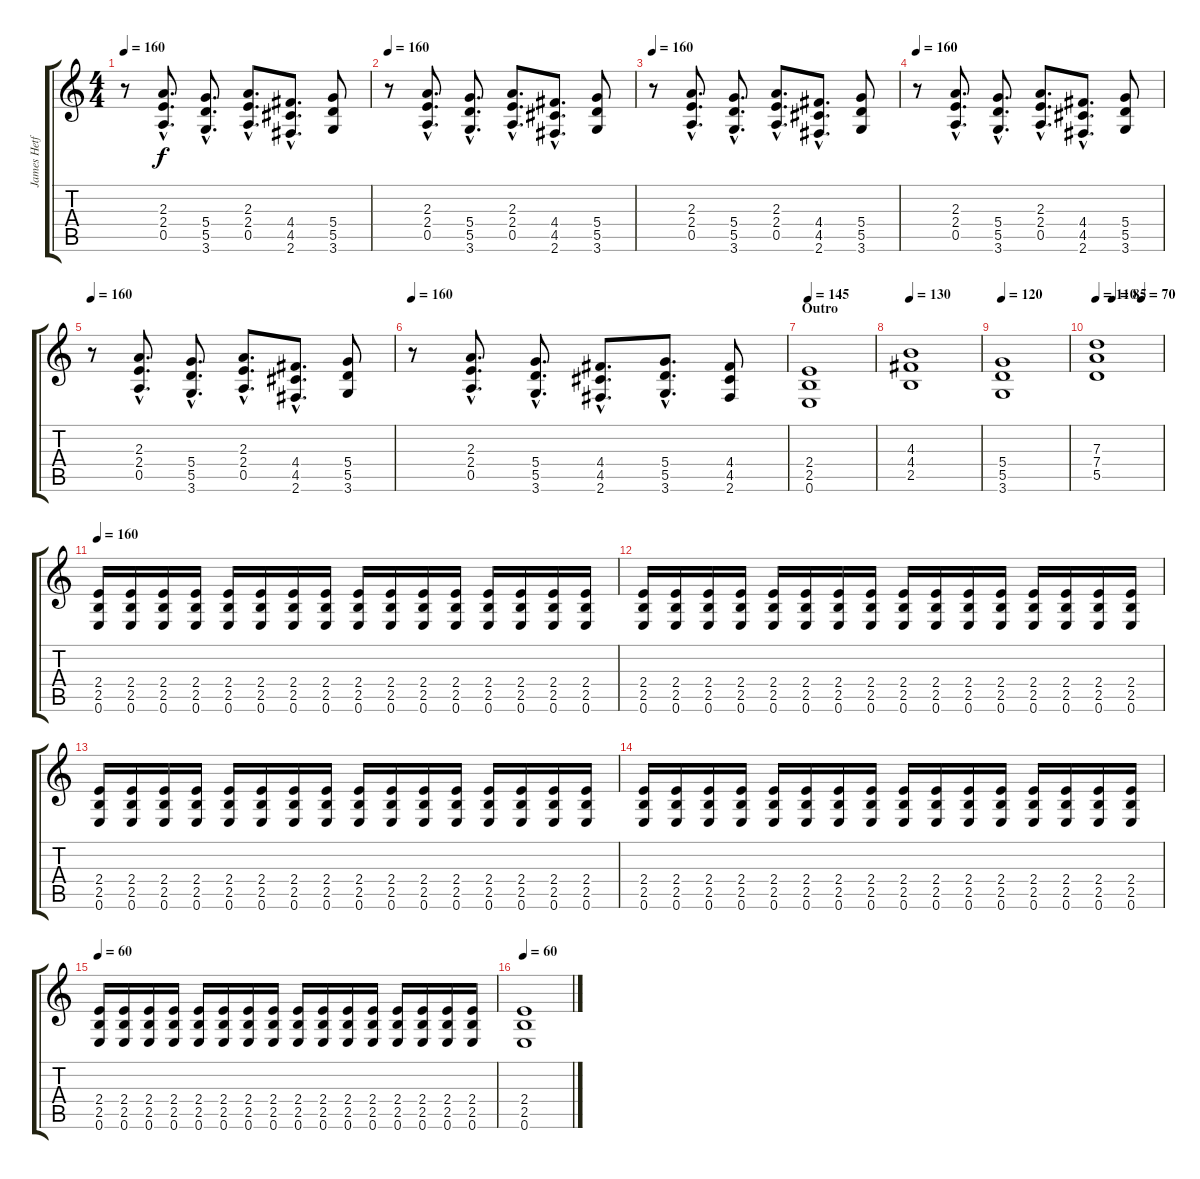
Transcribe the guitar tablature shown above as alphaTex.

\track ("James Hetfield" "James Hetf") {instrument distortionguitar}
\staff {score tabs}
\tuning (E4 B3 G3 D3 A2 E2) {hide}
\ts (4 4)
\tempo 160
\clef g2
\ks c
r.8{dy f} (2.3{hac} 2.4{hac} 0.5{hac}).8{d} (5.4{hac} 5.5{hac} 3.6{hac}).8{d} (2.3{hac} 2.4{hac} 0.5{hac}).8{d} (4.4{hac} 4.5{hac} 2.6{hac}).8{d} (5.4 5.5 3.6).8 |
\tempo 160
r.8 (2.3{hac} 2.4{hac} 0.5{hac}).8{d} (5.4{hac} 5.5{hac} 3.6{hac}).8{d} (2.3{hac} 2.4{hac} 0.5{hac}).8{d} (4.4{hac} 4.5{hac} 2.6{hac}).8{d} (5.4 5.5 3.6).8 |
\tempo 160
r.8 (2.3{hac} 2.4{hac} 0.5{hac}).8{d} (5.4{hac} 5.5{hac} 3.6{hac}).8{d} (2.3{hac} 2.4{hac} 0.5{hac}).8{d} (4.4{hac} 4.5{hac} 2.6{hac}).8{d} (5.4 5.5 3.6).8 |
\tempo 160
r.8 (2.3{hac} 2.4{hac} 0.5{hac}).8{d} (5.4{hac} 5.5{hac} 3.6{hac}).8{d} (2.3{hac} 2.4{hac} 0.5{hac}).8{d} (4.4{hac} 4.5{hac} 2.6{hac}).8{d} (5.4 5.5 3.6).8 |
\tempo 160
r.8 (2.3{hac} 2.4{hac} 0.5{hac}).8{d} (5.4{hac} 5.5{hac} 3.6{hac}).8{d} (2.3{hac} 2.4{hac} 0.5{hac}).8{d} (4.4{hac} 4.5{hac} 2.6{hac}).8{d} (5.4 5.5 3.6).8 |
\tempo 160
r.8 (2.3{hac} 2.4{hac} 0.5{hac}).8{d} (5.4{hac} 5.5{hac} 3.6{hac}).8{d} (4.4{hac} 4.5{hac} 2.6{hac}).8{d} (5.4{hac} 5.5{hac} 3.6{hac}).8{d} (4.4 4.5 2.6).8 |
\section ("" "Outro")
\tempo 145
(2.4 2.5 0.6).1 |
\tempo 130
(4.3 4.4 2.5).1 |
\tempo 120
(5.4 5.5 3.6).1 |
\tempo (85 0.25)
\tempo (70 0.6875)
\tempo 110
(7.3 7.4 5.5).1 |
\tempo 160
(2.4 2.5 0.6).16 (2.4 2.5 0.6).16 (2.4 2.5 0.6).16 (2.4 2.5 0.6).16 (2.4 2.5 0.6).16 (2.4 2.5 0.6).16 (2.4 2.5 0.6).16 (2.4 2.5 0.6).16 (2.4 2.5 0.6).16 (2.4 2.5 0.6).16 (2.4 2.5 0.6).16 (2.4 2.5 0.6).16 (2.4 2.5 0.6).16 (2.4 2.5 0.6).16 (2.4 2.5 0.6).16 (2.4 2.5 0.6).16 |
(2.4 2.5 0.6).16 (2.4 2.5 0.6).16 (2.4 2.5 0.6).16 (2.4 2.5 0.6).16 (2.4 2.5 0.6).16 (2.4 2.5 0.6).16 (2.4 2.5 0.6).16 (2.4 2.5 0.6).16 (2.4 2.5 0.6).16 (2.4 2.5 0.6).16 (2.4 2.5 0.6).16 (2.4 2.5 0.6).16 (2.4 2.5 0.6).16 (2.4 2.5 0.6).16 (2.4 2.5 0.6).16 (2.4 2.5 0.6).16 |
(2.4 2.5 0.6).16 (2.4 2.5 0.6).16 (2.4 2.5 0.6).16 (2.4 2.5 0.6).16 (2.4 2.5 0.6).16 (2.4 2.5 0.6).16 (2.4 2.5 0.6).16 (2.4 2.5 0.6).16 (2.4 2.5 0.6).16 (2.4 2.5 0.6).16 (2.4 2.5 0.6).16 (2.4 2.5 0.6).16 (2.4 2.5 0.6).16 (2.4 2.5 0.6).16 (2.4 2.5 0.6).16 (2.4 2.5 0.6).16 |
(2.4 2.5 0.6).16 (2.4 2.5 0.6).16 (2.4 2.5 0.6).16 (2.4 2.5 0.6).16 (2.4 2.5 0.6).16 (2.4 2.5 0.6).16 (2.4 2.5 0.6).16 (2.4 2.5 0.6).16 (2.4 2.5 0.6).16 (2.4 2.5 0.6).16 (2.4 2.5 0.6).16 (2.4 2.5 0.6).16 (2.4 2.5 0.6).16 (2.4 2.5 0.6).16 (2.4 2.5 0.6).16 (2.4 2.5 0.6).16 |
\tempo 60
(2.4 2.5 0.6).16 (2.4 2.5 0.6).16 (2.4 2.5 0.6).16 (2.4 2.5 0.6).16 (2.4 2.5 0.6).16 (2.4 2.5 0.6).16 (2.4 2.5 0.6).16 (2.4 2.5 0.6).16 (2.4 2.5 0.6).16 (2.4 2.5 0.6).16 (2.4 2.5 0.6).16 (2.4 2.5 0.6).16 (2.4 2.5 0.6).16 (2.4 2.5 0.6).16 (2.4 2.5 0.6).16 (2.4 2.5 0.6).16 |
\tempo 60
(2.4 2.5 0.6).1
